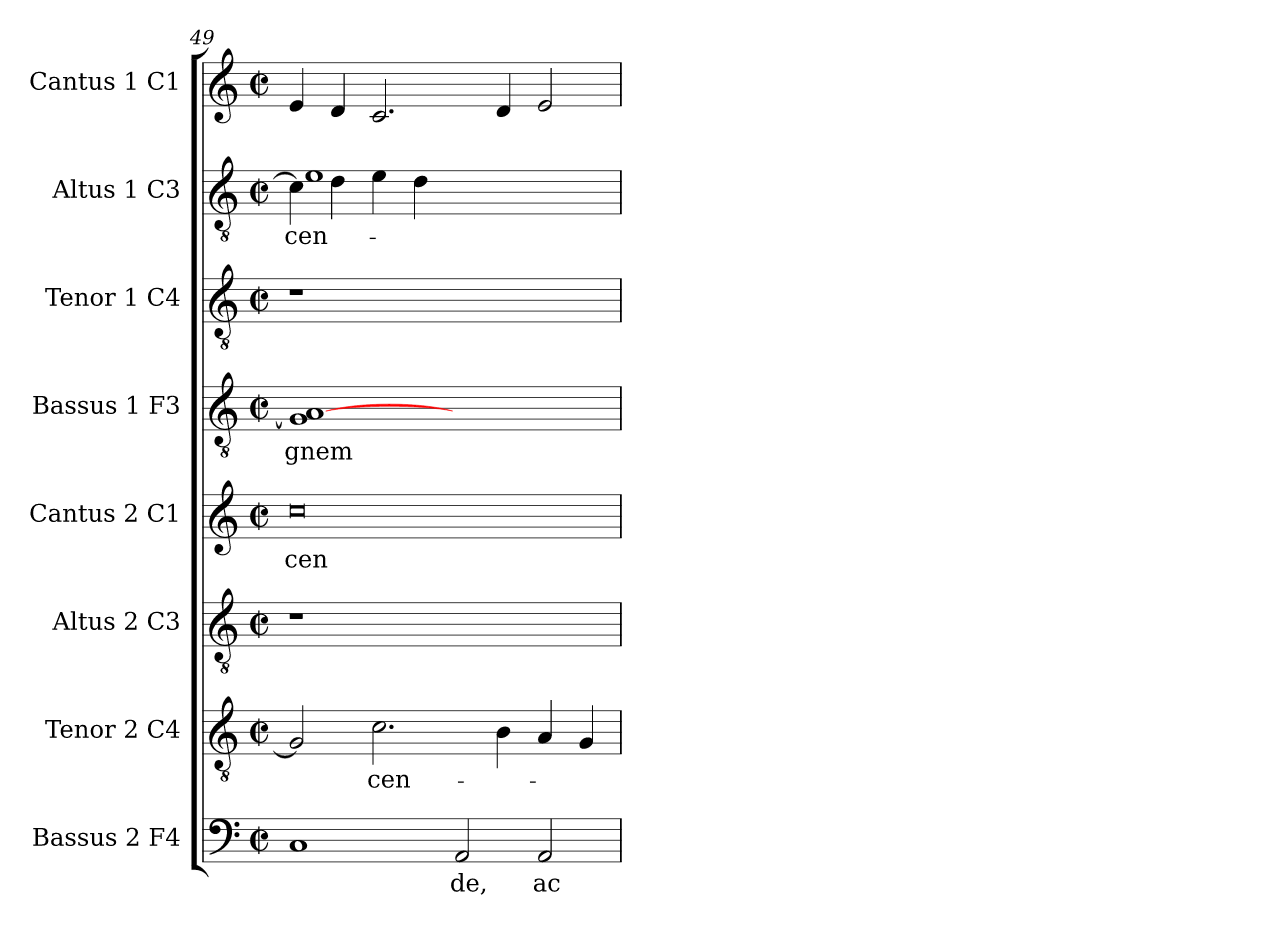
**kern	**text	**kern	**text	**kern	**kern	**text	**kern	**text	**kern	**kern	**text	**kern
*part8	*part8	*part7	*part7	*part6	*part5	*part5	*part4	*part4	*part3	*part2	*part2	*part1
*staff8	*staff8	*staff7	*staff7	*staff6	*staff5	*staff5	*staff4	*staff4	*staff3	*staff2	*staff2	*staff1
*I"Bassus 2  F4	*	*I"Tenor 2  C4	*	*I"Altus 2  C3	*I"Cantus 2  C1	*	*I"Bassus 1  F3	*	*I"Tenor 1  C4	*I"Altus 1  C3	*	*I"Cantus 1  C1
*I'B2	*	*I'T2	*	*I'A2	*I'C2	*	*I'B1	*	*I'T1	*I'A1	*	*I'C1
*clefF4	*	*clefGv2	*	*clefGv2	*clefG2	*	*clefGv2	*	*clefGv2	*clefGv2	*	*clefG2
*M2/2	*	*M2/2	*	*M2/2	*M2/2	*	*M2/2	*	*M2/2	*M2/2	*	*M2/2
*met(c|)	*	*met(c|)	*	*met(c|)	*met(c|)	*	*met(c|)	*	*met(c|)	*met(c|)	*	*met(c|)
=49	=49	=49	=49	=49	=49	=49	=49	=49	=49	=49	=49	=49
!	!	!	!	!	!LO:N:vis=0	!LO:LY:b:cj	!	!LO:LY:b:cj	!	!	!LO:LY:b:cj	!
*	*	*	*	*	*	*	*	*	*	*^	*	*
1C	.	2G/]	.	1r	1cc	-cen-	1G] [<1A	-gnem	1r	4c\]	1e	-cen-	4e/
.	.	.	.	.	.	.	.	.	.	4d\	.	.	4d/
!	!	!	!LO:LY:b:cj	!	!	!	!	!	!	!	!	!	!
.	.	2.c\	-cen-	.	.	.	.	.	.	4e\	.	.	2.c/
.	.	.	.	.	.	.	.	.	.	4d\	.	.	.
!	!LO:LY:b:cj	!	!	!	!	!	!	!	!	!	!	!	!
2AA/	-de,	.	.	1ryy	1ryy	.	1ryy	.	1ryy	1ryy	1ryy	.	.
.	.	4B\	.	.	.	.	.	.	.	.	.	.	4d/
!	!LO:LY:b:cj	!	!	!	!	!	!	!	!	!	!	!	!
2AA/	ac-	4A/	.	.	.	.	.	.	.	.	.	.	2e/
.	.	4G/	.	.	.	.	.	.	.	.	.	.	.
*	*	*	*	*	*	*	*	*	*	*v	*v	*	*
=	=	=	=	=	=	=	=	=	=	=	=	=
*-	*-	*-	*-	*-	*-	*-	*-	*-	*-	*-	*-	*-
